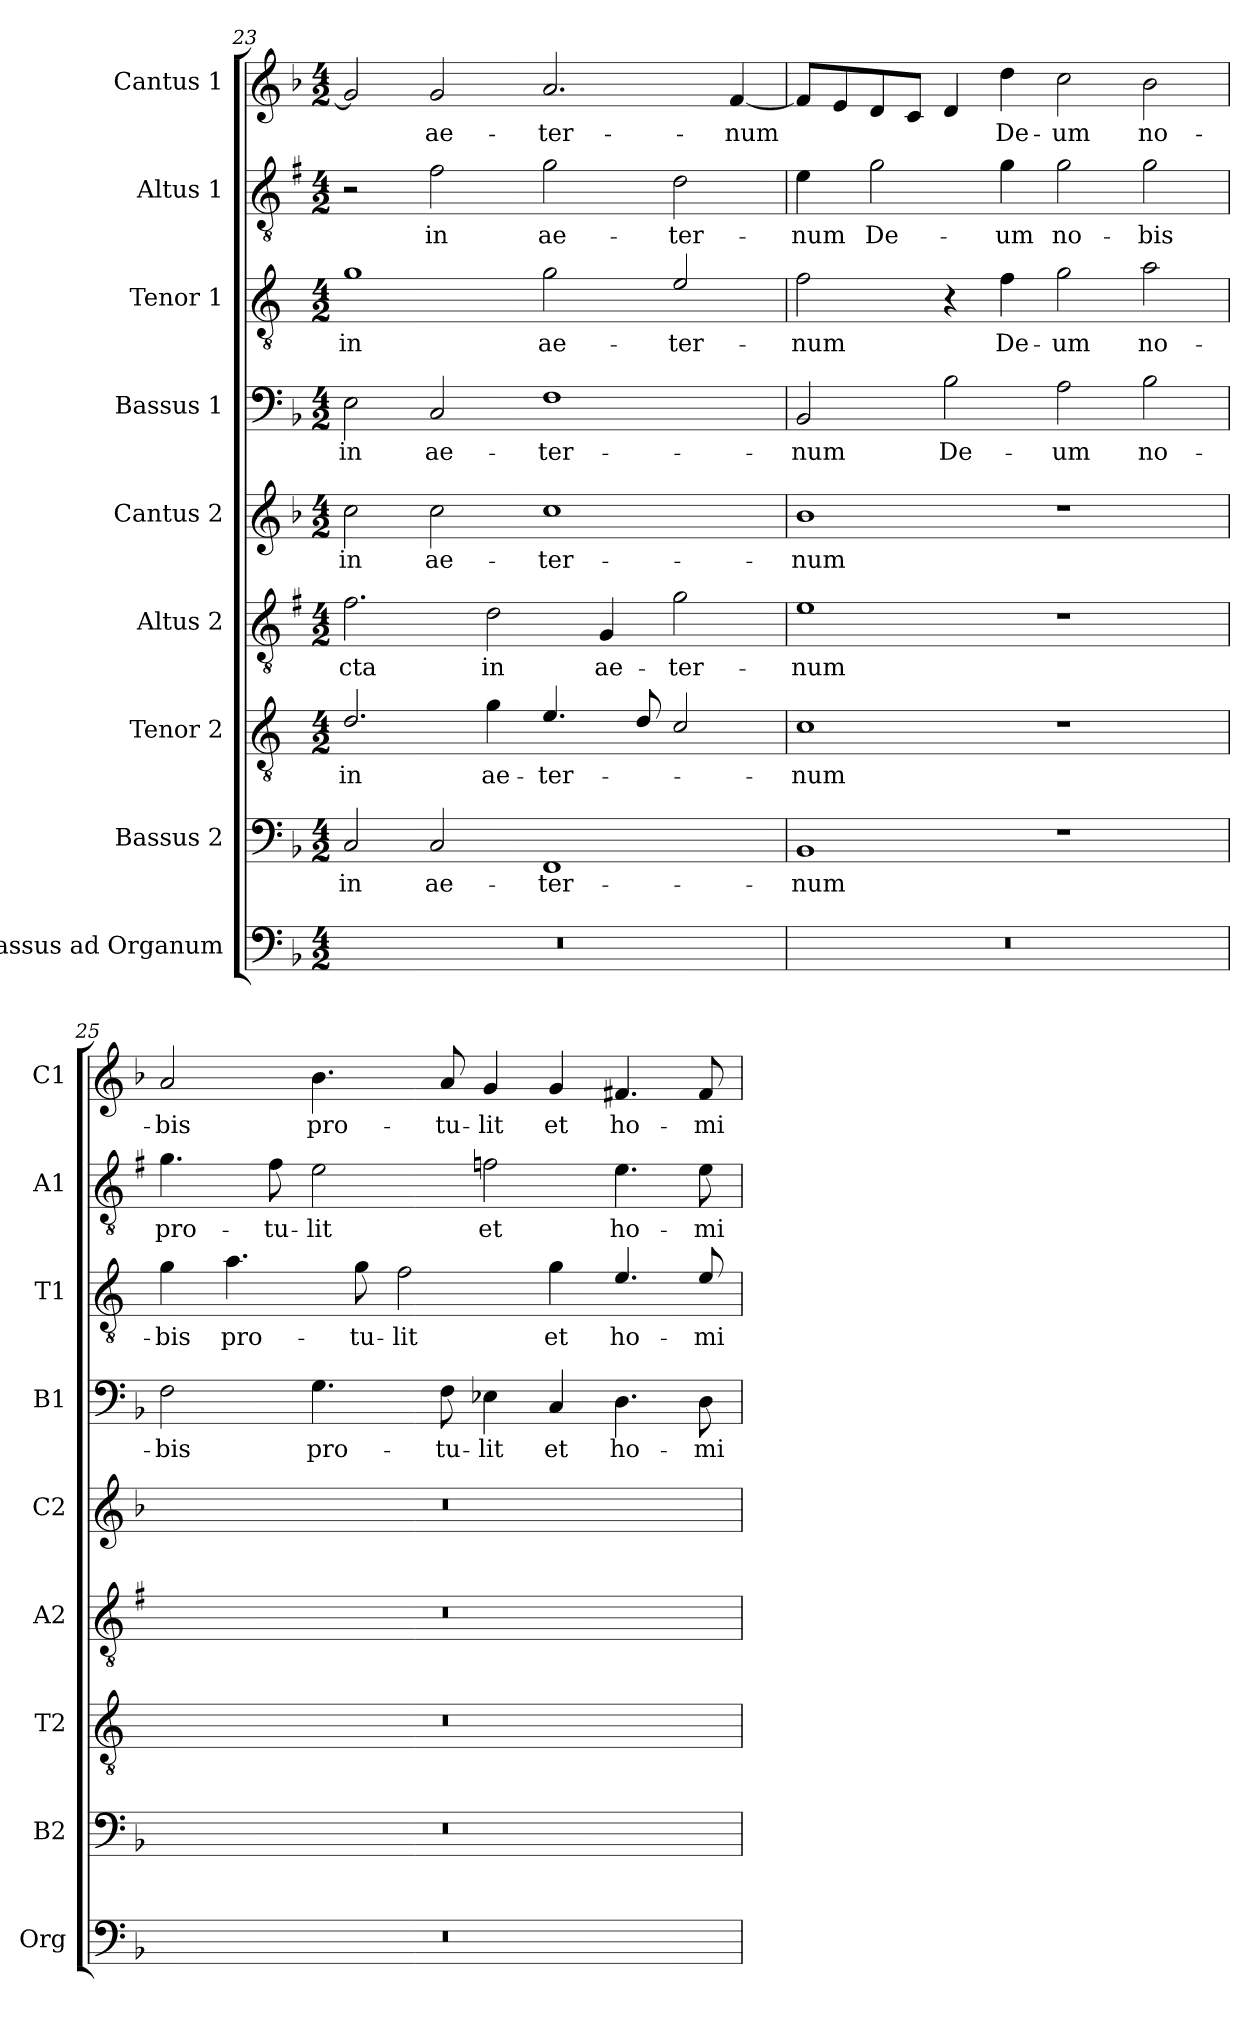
**kern	**kern	**text	**kern	**text	**kern	**text	**kern	**text	**kern	**text	**kern	**text	**kern	**text	**kern	**text
*part9	*part8	*part8	*part7	*part7	*part6	*part6	*part5	*part5	*part4	*part4	*part3	*part3	*part2	*part2	*part1	*part1
*staff9	*staff8	*staff8	*staff7	*staff7	*staff6	*staff6	*staff5	*staff5	*staff4	*staff4	*staff3	*staff3	*staff2	*staff2	*staff1	*staff1
*I"Bassus ad Organum	*I"Bassus 2	*	*I"Tenor 2	*	*I"Altus 2	*	*I"Cantus 2	*	*I"Bassus 1	*	*I"Tenor 1	*	*I"Altus 1	*	*I"Cantus 1	*
*I'Org	*I'B2	*	*I'T2	*	*I'A2	*	*I'C2	*	*I'B1	*	*I'T1	*	*I'A1	*	*I'C1	*
*clefF4	*clefF4	*	*clefGv2	*	*clefGv2	*	*clefG2	*	*clefF4	*	*clefGv2	*	*clefGv2	*	*clefG2	*
*	*	*	*ITrd4c7	*	*ITrd1c2	*	*	*	*	*	*ITrd4c7	*	*ITrd1c2	*	*	*
*k[b-]	*k[b-]	*	*k[b-]	*	*k[b-]	*	*k[b-]	*	*k[b-]	*	*k[b-]	*	*k[b-]	*	*k[b-]	*
*F:	*F:	*	*F:	*	*F:	*	*F:	*	*F:	*	*F:	*	*F:	*	*F:	*
*M4/2	*M4/2	*	*M4/2	*	*M4/2	*	*M4/2	*	*M4/2	*	*M4/2	*	*M4/2	*	*M4/2	*
=23	=23	=23	=23	=23	=23	=23	=23	=23	=23	=23	=23	=23	=23	=23	=23	=23
!	!	!LO:LY:b	!	!LO:LY:b	!	!LO:LY:b	!	!LO:LY:b	!	!LO:LY:b	!	!LO:LY:b	!	!	!	!
0r	2C/	in	2.G/	in	2.e\	-cta	2cc\	in	2E\	in	1c	in	2r	.	2g/]	.
!	!	!LO:LY:b	!	!	!	!	!	!LO:LY:b	!	!LO:LY:b	!	!	!	!LO:LY:b	!	!LO:LY:b
.	2C/	ae-	.	.	.	.	2cc\	ae-	2C/	ae-	.	.	2e\	in	2g/	ae-
!	!	!	!	!LO:LY:b	!	!LO:LY:b	!	!	!	!	!	!	!	!	!	!
.	.	.	4c\	ae-	2c\	in	.	.	.	.	.	.	.	.	.	.
!	!	!LO:LY:b	!	!LO:LY:b	!	!	!	!LO:LY:b	!	!LO:LY:b	!	!LO:LY:b	!	!LO:LY:b	!	!LO:LY:b
.	1FF	-ter-	4.A/	-ter-	.	.	1cc	-ter-	1F	-ter-	2c\	ae-	2f\	ae-	2.a/	-ter-
!	!	!	!	!	!	!LO:LY:b	!	!	!	!	!	!	!	!	!	!
.	.	.	.	.	4F/	ae-	.	.	.	.	.	.	.	.	.	.
.	.	.	8G/	.	.	.	.	.	.	.	.	.	.	.	.	.
!	!	!	!	!	!	!LO:LY:b	!	!	!	!	!	!LO:LY:b	!	!LO:LY:b	!	!
.	.	.	2F/	.	2f\	-ter-	.	.	.	.	2A/	-ter-	2c\	-ter-	.	.
!	!	!	!	!	!	!	!	!	!	!	!	!	!	!	!	!LO:LY:b
.	.	.	.	.	.	.	.	.	.	.	.	.	.	.	[4f/	-num
!!LO:LB:g=z
=24	=24	=24	=24	=24	=24	=24	=24	=24	=24	=24	=24	=24	=24	=24	=24	=24
!	!	!LO:LY:b	!	!LO:LY:b	!	!LO:LY:b	!	!LO:LY:b	!	!LO:LY:b	!	!LO:LY:b	!	!LO:LY:b	!	!
0r	1BB-	-num	1F	-num	1d	-num	1b-	-num	2BB-/	-num	2B-\	-num	4d\	-num	8f/L]	.
.	.	.	.	.	.	.	.	.	.	.	.	.	.	.	8e/	.
!	!	!	!	!	!	!	!	!	!	!	!	!	!	!LO:LY:b	!	!
.	.	.	.	.	.	.	.	.	.	.	.	.	2f\	De-	8d/	.
.	.	.	.	.	.	.	.	.	.	.	.	.	.	.	8c/J	.
!	!	!	!	!	!	!	!	!	!	!LO:LY:b	!	!	!	!	!	!
.	.	.	.	.	.	.	.	.	2B-\	De-	4r	.	.	.	4d/	.
!	!	!	!	!	!	!	!	!	!	!	!	!LO:LY:b	!	!LO:LY:b	!	!LO:LY:b
.	.	.	.	.	.	.	.	.	.	.	4B-\	De-	4f\	-um	4dd\	De-
!	!	!	!	!	!	!	!	!	!	!LO:LY:b	!	!LO:LY:b	!	!LO:LY:b	!	!LO:LY:b
.	1r	.	1r	.	1r	.	1r	.	2A\	-um	2c\	-um	2f\	no-	2cc\	-um
!	!	!	!	!	!	!	!	!	!	!LO:LY:b	!	!LO:LY:b	!	!LO:LY:b	!	!LO:LY:b
.	.	.	.	.	.	.	.	.	2B-\	no-	2d\	no-	2f\	-bis	2b-\	no-
=25	=25	=25	=25	=25	=25	=25	=25	=25	=25	=25	=25	=25	=25	=25	=25	=25
!	!	!	!	!	!	!	!	!	!	!LO:LY:b	!	!LO:LY:b	!	!LO:LY:b	!	!LO:LY:b
0r	0r	.	0r	.	0r	.	0r	.	2F\	-bis	4c\	-bis	4.f\	pro-	2a/	-bis
!	!	!	!	!	!	!	!	!	!	!	!	!LO:LY:b	!	!	!	!
.	.	.	.	.	.	.	.	.	.	.	4.d\	pro-	.	.	.	.
!	!	!	!	!	!	!	!	!	!	!	!	!	!	!LO:LY:b	!	!
.	.	.	.	.	.	.	.	.	.	.	.	.	8e\	-tu-	.	.
!	!	!	!	!	!	!	!	!	!	!LO:LY:b	!	!	!	!LO:LY:b	!	!LO:LY:b
.	.	.	.	.	.	.	.	.	4.G\	pro-	.	.	2d\	-lit	4.b-\	pro-
!	!	!	!	!	!	!	!	!	!	!	!	!LO:LY:b	!	!	!	!
.	.	.	.	.	.	.	.	.	.	.	8c\	-tu-	.	.	.	.
!	!	!	!	!	!	!	!	!	!	!	!	!LO:LY:b	!	!	!	!
.	.	.	.	.	.	.	.	.	.	.	2B-\	-lit	.	.	.	.
!	!	!	!	!	!	!	!	!	!	!LO:LY:b	!	!	!	!	!	!LO:LY:b
.	.	.	.	.	.	.	.	.	8F\	-tu-	.	.	.	.	8a/	-tu-
!	!	!	!	!	!	!	!	!	!	!LO:LY:b	!	!	!	!LO:LY:b	!	!LO:LY:b
.	.	.	.	.	.	.	.	.	4E-X\	-lit	.	.	2e-X\	et	4g/	-lit
!	!	!	!	!	!	!	!	!	!	!LO:LY:b	!	!LO:LY:b	!	!	!	!LO:LY:b
.	.	.	.	.	.	.	.	.	4C/	et	4c\	et	.	.	4g/	et
!	!	!	!	!	!	!	!	!	!	!LO:LY:b	!	!LO:LY:b	!	!LO:LY:b	!	!LO:LY:b
.	.	.	.	.	.	.	.	.	4.D\	ho-	4.A/	ho-	4.d\	ho-	4.f#X/	ho-
!	!	!	!	!	!	!	!	!	!	!LO:LY:b	!	!LO:LY:b	!	!LO:LY:b	!	!LO:LY:b
.	.	.	.	.	.	.	.	.	8D\	-mi-	8A/	-mi-	8d\	-mi-	8f#/	-mi-
=	=	=	=	=	=	=	=	=	=	=	=	=	=	=	=	=
*-	*-	*-	*-	*-	*-	*-	*-	*-	*-	*-	*-	*-	*-	*-	*-	*-
